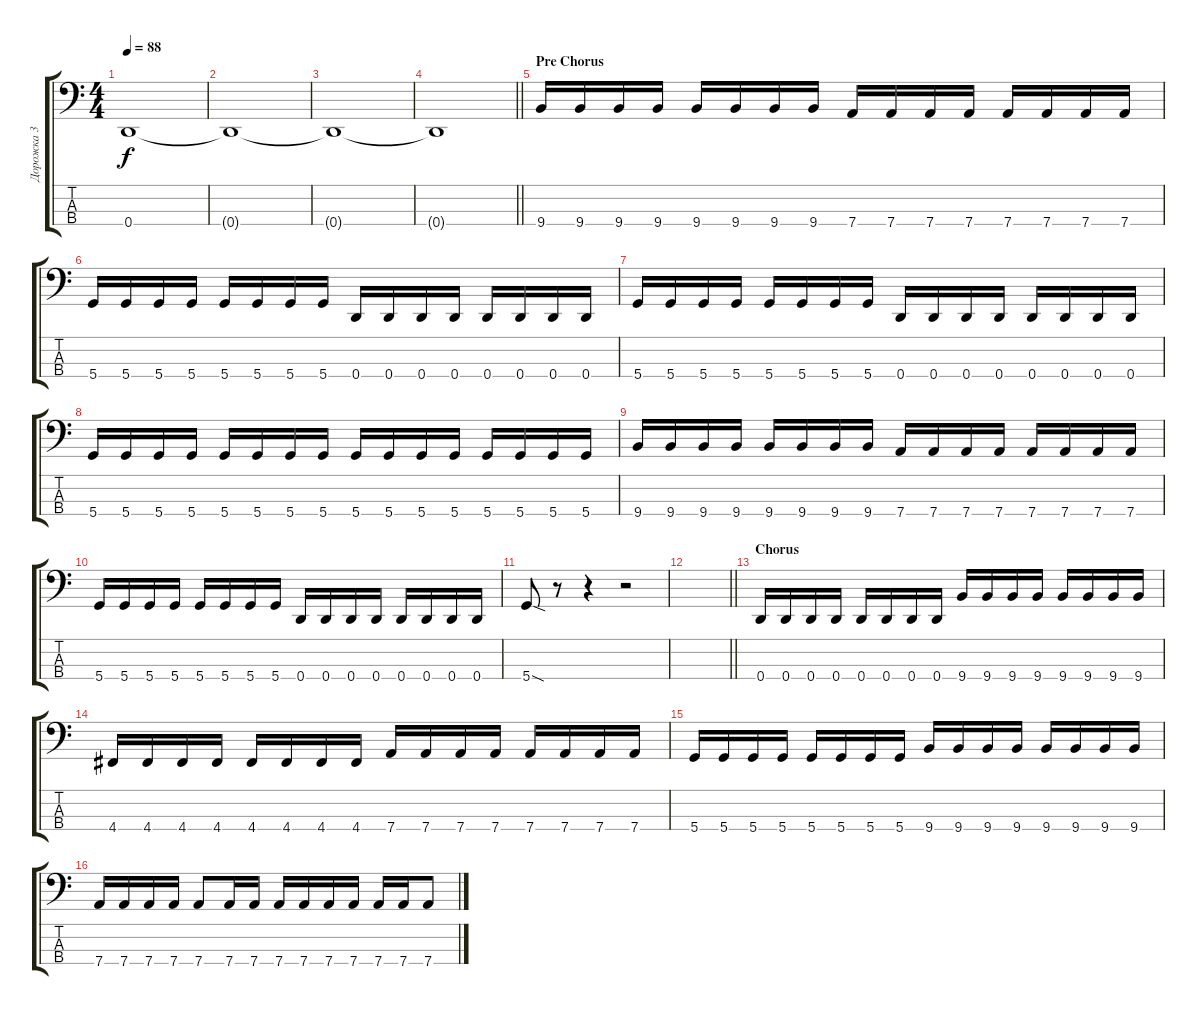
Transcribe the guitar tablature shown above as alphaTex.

\track ("Дорожка 3" "Дорожка 3") {instrument electricbassfinger}
\staff {score tabs}
\tuning (G2 D2 A1 D1) {hide}
\ts (4 4)
\tempo 88
\clef f4
\ks c
0.4{t}.1{dy f} |
0.4{t}.1 |
0.4{t}.1 |
\barLineRight lightlight
0.4{t}.1 |
\section ("" "Pre Chorus")
9.4.16 9.4.16 9.4.16 9.4.16 9.4.16 9.4.16 9.4.16 9.4.16 7.4.16 7.4.16 7.4.16 7.4.16 7.4.16 7.4.16 7.4.16 7.4.16 |
5.4.16 5.4.16 5.4.16 5.4.16 5.4.16 5.4.16 5.4.16 5.4.16 0.4.16 0.4.16 0.4.16 0.4.16 0.4.16 0.4.16 0.4.16 0.4.16 |
5.4.16 5.4.16 5.4.16 5.4.16 5.4.16 5.4.16 5.4.16 5.4.16 0.4.16 0.4.16 0.4.16 0.4.16 0.4.16 0.4.16 0.4.16 0.4.16 |
5.4.16 5.4.16 5.4.16 5.4.16 5.4.16 5.4.16 5.4.16 5.4.16 5.4.16 5.4.16 5.4.16 5.4.16 5.4.16 5.4.16 5.4.16 5.4.16 |
9.4.16 9.4.16 9.4.16 9.4.16 9.4.16 9.4.16 9.4.16 9.4.16 7.4.16 7.4.16 7.4.16 7.4.16 7.4.16 7.4.16 7.4.16 7.4.16 |
5.4.16 5.4.16 5.4.16 5.4.16 5.4.16 5.4.16 5.4.16 5.4.16 0.4.16 0.4.16 0.4.16 0.4.16 0.4.16 0.4.16 0.4.16 0.4.16 |
5.4{sod}.8 r.8 r.4 r.2 |
\barLineRight lightlight
|
\section ("" "Chorus")
0.4.16 0.4.16 0.4.16 0.4.16 0.4.16 0.4.16 0.4.16 0.4.16 9.4.16 9.4.16 9.4.16 9.4.16 9.4.16 9.4.16 9.4.16 9.4.16 |
4.4.16 4.4.16 4.4.16 4.4.16 4.4.16 4.4.16 4.4.16 4.4.16 7.4.16 7.4.16 7.4.16 7.4.16 7.4.16 7.4.16 7.4.16 7.4.16 |
5.4.16 5.4.16 5.4.16 5.4.16 5.4.16 5.4.16 5.4.16 5.4.16 9.4.16 9.4.16 9.4.16 9.4.16 9.4.16 9.4.16 9.4.16 9.4.16 |
7.4.16 7.4.16 7.4.16 7.4.16 7.4.8 7.4.16 7.4.16 7.4.16 7.4.16 7.4.16 7.4.16 7.4.16 7.4.16 7.4.8
